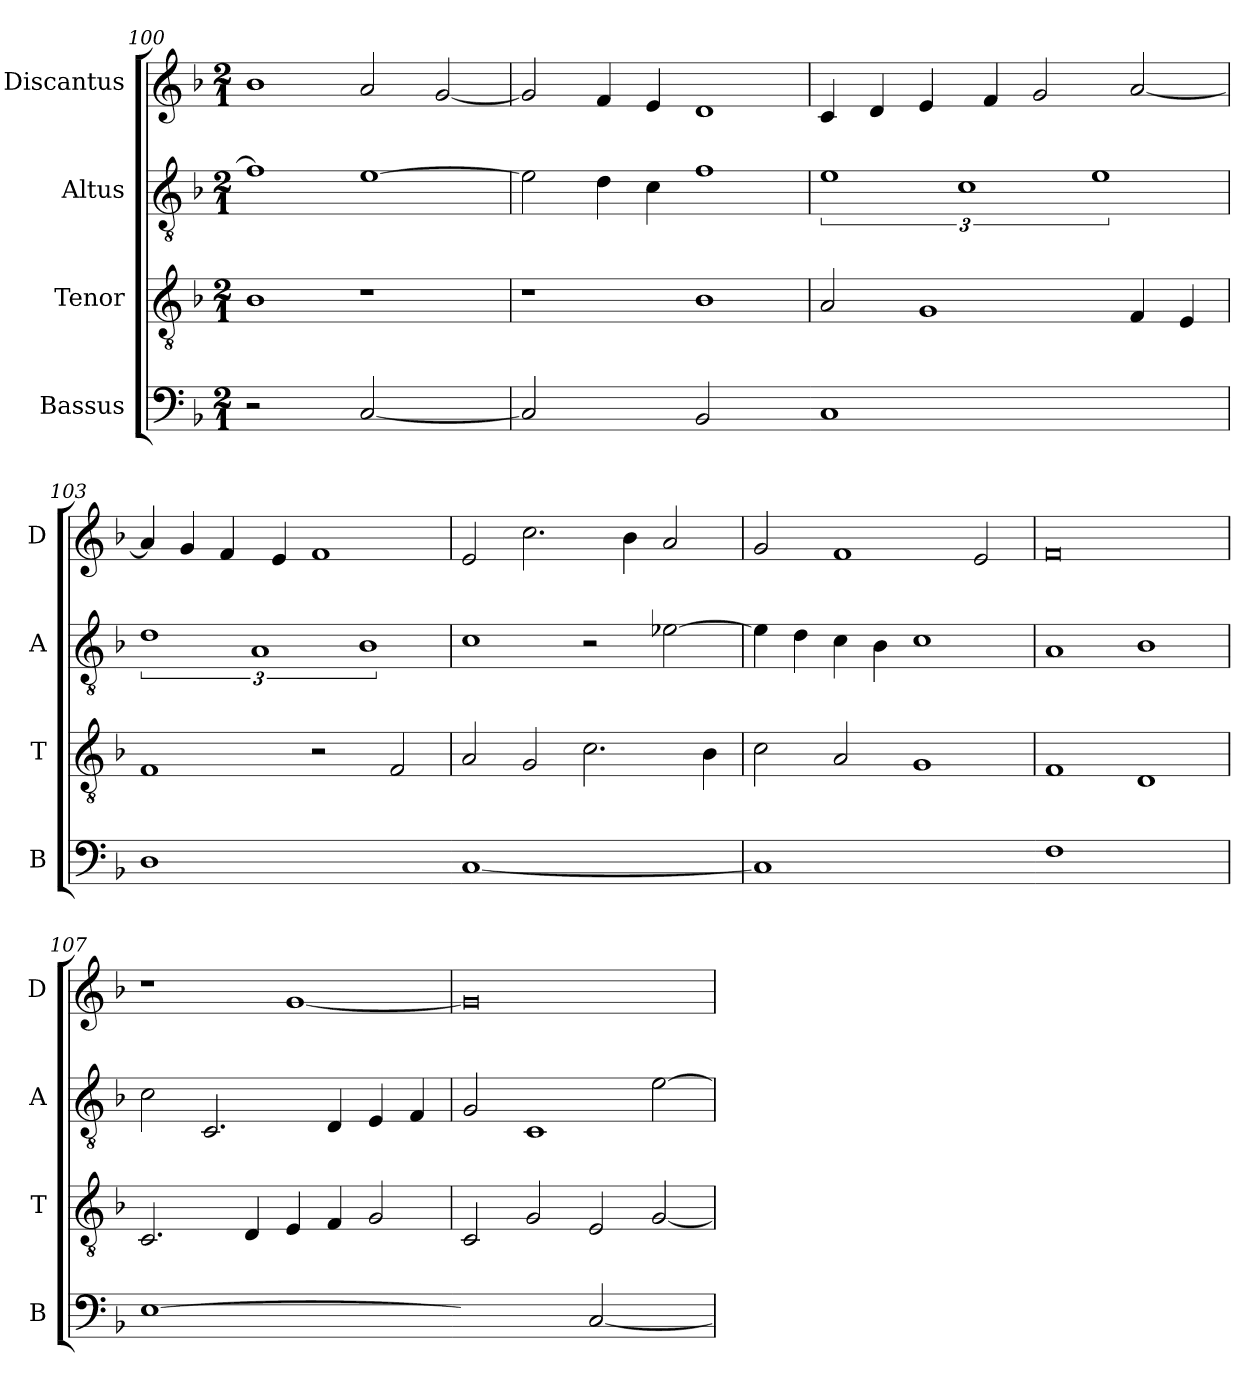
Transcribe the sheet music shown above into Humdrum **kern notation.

**kern	**kern	**kern	**kern
*part4	*part3	*part2	*part1
*staff4	*staff3	*staff2	*staff1
*I"Bassus	*I"Tenor	*I"Altus	*I"Discantus
*I'B	*I'T	*I'A	*I'D
*clefF4	*clefGv2	*clefGv2	*clefG2
*k[b-]	*k[b-]	*k[b-]	*k[b-]
*M2/1	*M2/1	*M2/1	*M2/1
=100	=100	=100	=100
!LO:N:vis=2	!	!	!
1r	1B-	1f]	1b-
!LO:N:vis=2	!	!	!
[1C	1r	[1e	2a/
.	.	.	[2g/
=101	=101	=101	=101
!LO:N:vis=2	!	!	!
1C]	1r	2e\]	2g/]
.	.	4d\	4f/
.	.	4c\	4e/
!LO:N:vis=2	!	!	!
1BB-	1B-	1f	1d
=102-	=102	=102	=102
!LO:N:vis=1	!	!	!
0C	2A/	3%2e	4c/
.	.	.	4d/
.	1G	.	4e/
.	.	3%2c	.
.	.	.	4f/
.	.	.	2g/
.	.	3%2e	.
.	4F/	.	[2a/
.	4E/	.	.
=103	=103	=103	=103
!LO:N:vis=1	!	!	!
0D	1F	3%2d	4a/]
.	.	.	4g/
.	.	.	4f/
.	.	3%2A	.
.	.	.	4e/
.	2r	.	1f
.	.	3%2B-	.
.	2F/	.	.
=104-	=104	=104	=104
!LO:N:vis=1	!	!	!
[0C	2A/	1c	2e/
.	2G/	.	2.cc\
.	2.c\	2r	.
.	.	.	4b-\
.	.	[2e-X\	2a/
.	4B-\	.	.
=105	=105	=105	=105
!LO:N:vis=1	!	!	!
0C]	2c\	4e-\]	2g/
.	.	4d\	.
.	2A/	4c\	1f
.	.	4B-\	.
.	1G	1c	.
.	.	.	2e/
=106-	=106	=106	=106
!LO:N:vis=1	!	!	!
0F	1F	1A	0f
.	1D	1B-	.
=107	=107	=107	=107
!LO:N:vis=1	!	!	!
[0E	2.C/	2c\	1r
.	.	2.C/	.
.	4D/	.	.
.	4E/	.	[1g
.	4F/	4D/	.
.	2G/	4E/	.
.	.	4F/	.
=108-	=108	=108	=108
!LO:N:vis=2	!	!	!
1Eyy]	2C/	2G/	0g]
.	2G/	1C	.
!LO:N:vis=2	!	!	!
[1C	2E/	.	.
.	[2G/	[2e\	.
=	=	=	=
*-	*-	*-	*-
